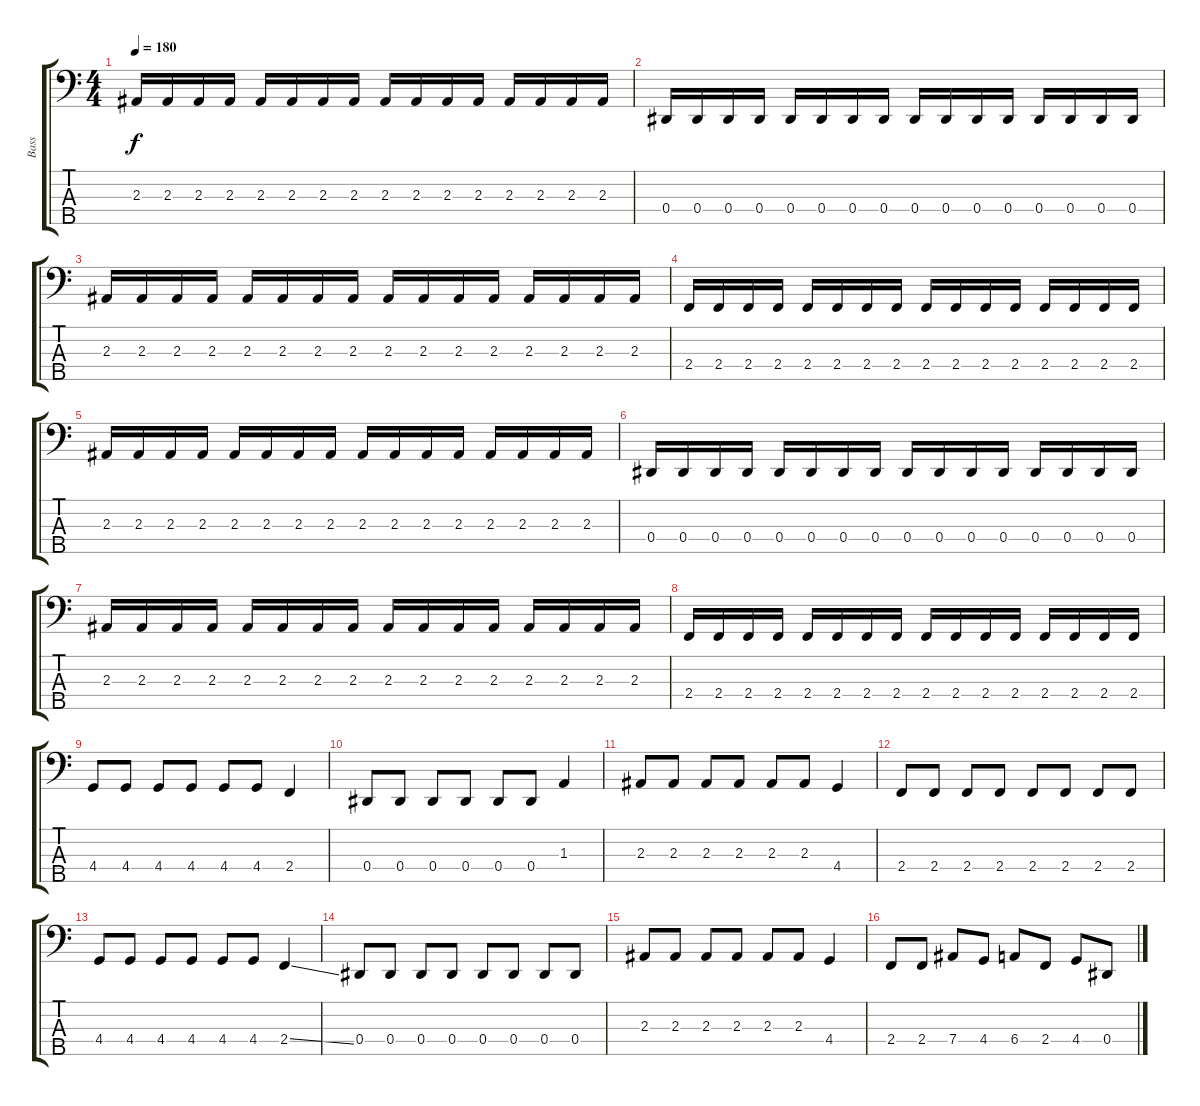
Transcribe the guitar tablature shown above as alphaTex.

\track ("Bass" "Bass") {instrument electricbasspick}
\staff {score tabs}
\tuning (Gb2 Db2 Ab1 Eb1 Bb0) {hide}
\ts (4 4)
\tempo 180
\clef f4
\ks c
2.3.16{dy f} 2.3.16 2.3.16 2.3.16 2.3.16 2.3.16 2.3.16 2.3.16 2.3.16 2.3.16 2.3.16 2.3.16 2.3.16 2.3.16 2.3.16 2.3.16 |
0.4.16 0.4.16 0.4.16 0.4.16 0.4.16 0.4.16 0.4.16 0.4.16 0.4.16 0.4.16 0.4.16 0.4.16 0.4.16 0.4.16 0.4.16 0.4.16 |
2.3.16 2.3.16 2.3.16 2.3.16 2.3.16 2.3.16 2.3.16 2.3.16 2.3.16 2.3.16 2.3.16 2.3.16 2.3.16 2.3.16 2.3.16 2.3.16 |
2.4.16 2.4.16 2.4.16 2.4.16 2.4.16 2.4.16 2.4.16 2.4.16 2.4.16 2.4.16 2.4.16 2.4.16 2.4.16 2.4.16 2.4.16 2.4.16 |
2.3.16 2.3.16 2.3.16 2.3.16 2.3.16 2.3.16 2.3.16 2.3.16 2.3.16 2.3.16 2.3.16 2.3.16 2.3.16 2.3.16 2.3.16 2.3.16 |
0.4.16 0.4.16 0.4.16 0.4.16 0.4.16 0.4.16 0.4.16 0.4.16 0.4.16 0.4.16 0.4.16 0.4.16 0.4.16 0.4.16 0.4.16 0.4.16 |
2.3.16 2.3.16 2.3.16 2.3.16 2.3.16 2.3.16 2.3.16 2.3.16 2.3.16 2.3.16 2.3.16 2.3.16 2.3.16 2.3.16 2.3.16 2.3.16 |
2.4.16 2.4.16 2.4.16 2.4.16 2.4.16 2.4.16 2.4.16 2.4.16 2.4.16 2.4.16 2.4.16 2.4.16 2.4.16 2.4.16 2.4.16 2.4.16 |
4.4.8 4.4.8 4.4.8 4.4.8 4.4.8 4.4.8 2.4.4 |
0.4.8 0.4.8 0.4.8 0.4.8 0.4.8 0.4.8 1.3.4 |
2.3.8 2.3.8 2.3.8 2.3.8 2.3.8 2.3.8 4.4.4 |
2.4.8 2.4.8 2.4.8 2.4.8 2.4.8 2.4.8 2.4.8 2.4.8 |
4.4.8 4.4.8 4.4.8 4.4.8 4.4.8 4.4.8 2.4{ss}.4 |
0.4.8 0.4.8 0.4.8 0.4.8 0.4.8 0.4.8 0.4.8 0.4.8 |
2.3.8 2.3.8 2.3.8 2.3.8 2.3.8 2.3.8 4.4.4 |
2.4.8 2.4.8 7.4.8 4.4.8 6.4.8 2.4.8 4.4.8 0.4.8
